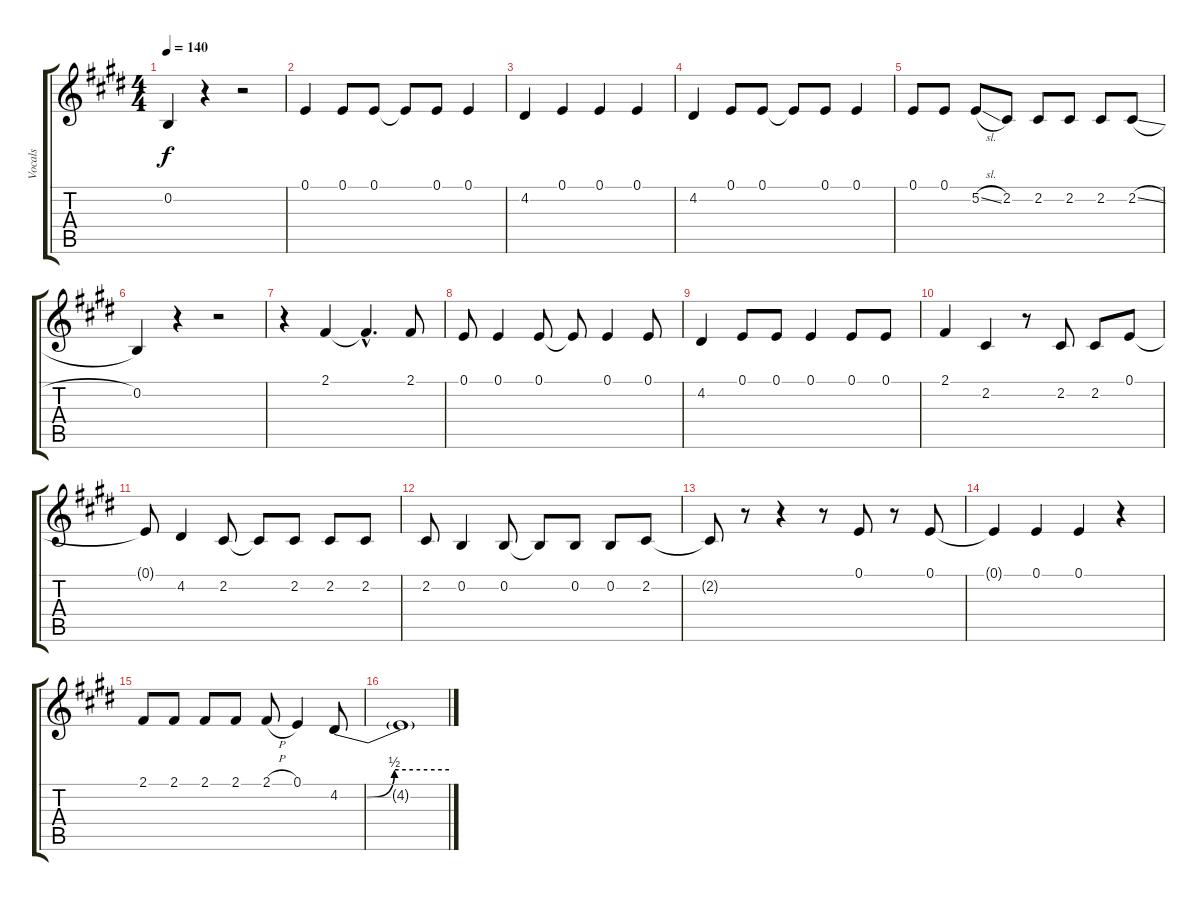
\track ("Vocals" "Vocals") {instrument lead2sawtooth}
\staff {score tabs}
\tuning (E4 B3 G3 D3 A2 E2) {hide}
\ts (4 4)
\tempo 140
\clef g2
\ks e
0.2.4{dy f} r.4 r.2 |
0.1.4 0.1.8 0.1.8 0.1{t}.8 0.1.8 0.1.4 |
4.2.4 0.1.4 0.1.4 0.1.4 |
4.2.4 0.1.8 0.1.8 0.1{t}.8 0.1.8 0.1.4 |
0.1.8 0.1.8 5.2{sl}.8 2.2.8 2.2.8 2.2.8 2.2.8 2.2{sl}.8 |
0.2.4 r.4 r.2 |
r.4 2.1.4 2.1{hac t}.4{d} 2.1.8 |
0.1.8 0.1.4 0.1.8 0.1{t}.8 0.1.4 0.1.8 |
4.2.4 0.1.8 0.1.8 0.1.4 0.1.8 0.1.8 |
2.1.4 2.2.4 r.8 2.2.8 2.2.8 0.1.8 |
0.1{t}.8 4.2.4 2.2.8 2.2{t}.8 2.2.8 2.2.8 2.2.8 |
2.2.8 0.2.4 0.2.8 0.2{t}.8 0.2.8 0.2.8 2.2.8 |
2.2{t}.8 r.8 r.4 r.8 0.1.8 r.8 0.1.8 |
0.1{t}.4 0.1.4 0.1.4 r.4 |
2.1.8 2.1.8 2.1.8 2.1.8 2.1{h}.8 0.1.4 4.2{be (custom 0 0 15 0 30 2 60 2)}.8 |
4.2{t}.1
